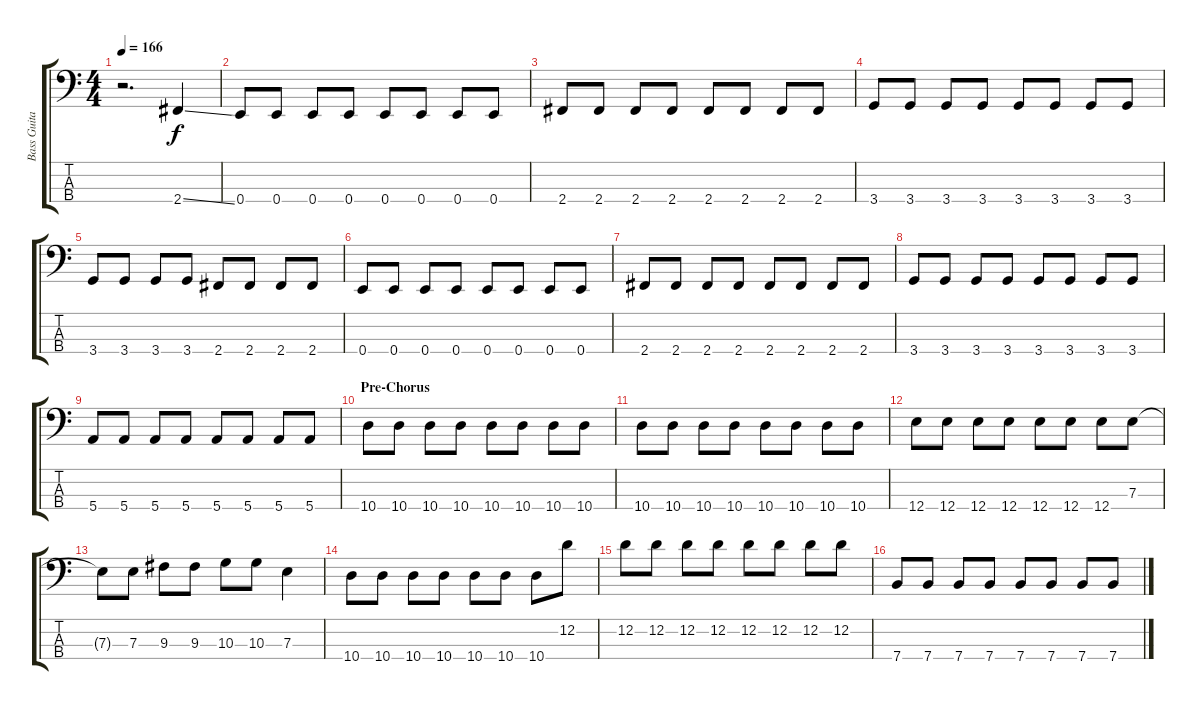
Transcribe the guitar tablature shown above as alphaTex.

\track ("Bass Guitar" "Bass Guita") {instrument electricbassfinger}
\staff {score tabs}
\tuning (G2 D2 A1 E1) {hide}
\ts (4 4)
\tempo 166
\clef f4
\ks c
r.2{d dy f} 2.4{ss}.4 |
0.4.8 0.4.8 0.4.8 0.4.8 0.4.8 0.4.8 0.4.8 0.4.8 |
2.4.8 2.4.8 2.4.8 2.4.8 2.4.8 2.4.8 2.4.8 2.4.8 |
3.4.8 3.4.8 3.4.8 3.4.8 3.4.8 3.4.8 3.4.8 3.4.8 |
3.4.8 3.4.8 3.4.8 3.4.8 2.4.8 2.4.8 2.4.8 2.4.8 |
0.4.8 0.4.8 0.4.8 0.4.8 0.4.8 0.4.8 0.4.8 0.4.8 |
2.4.8 2.4.8 2.4.8 2.4.8 2.4.8 2.4.8 2.4.8 2.4.8 |
3.4.8 3.4.8 3.4.8 3.4.8 3.4.8 3.4.8 3.4.8 3.4.8 |
5.4.8 5.4.8 5.4.8 5.4.8 5.4.8 5.4.8 5.4.8 5.4.8 |
\section ("" "Pre-Chorus")
10.4.8 10.4.8 10.4.8 10.4.8 10.4.8 10.4.8 10.4.8 10.4.8 |
10.4.8 10.4.8 10.4.8 10.4.8 10.4.8 10.4.8 10.4.8 10.4.8 |
12.4.8 12.4.8 12.4.8 12.4.8 12.4.8 12.4.8 12.4.8 7.3.8 |
7.3{t}.8 7.3.8 9.3.8 9.3.8 10.3.8 10.3.8 7.3.4 |
10.4.8 10.4.8 10.4.8 10.4.8 10.4.8 10.4.8 10.4.8 12.2.8 |
12.2.8 12.2.8 12.2.8 12.2.8 12.2.8 12.2.8 12.2.8 12.2.8 |
7.4.8 7.4.8 7.4.8 7.4.8 7.4.8 7.4.8 7.4.8 7.4.8
